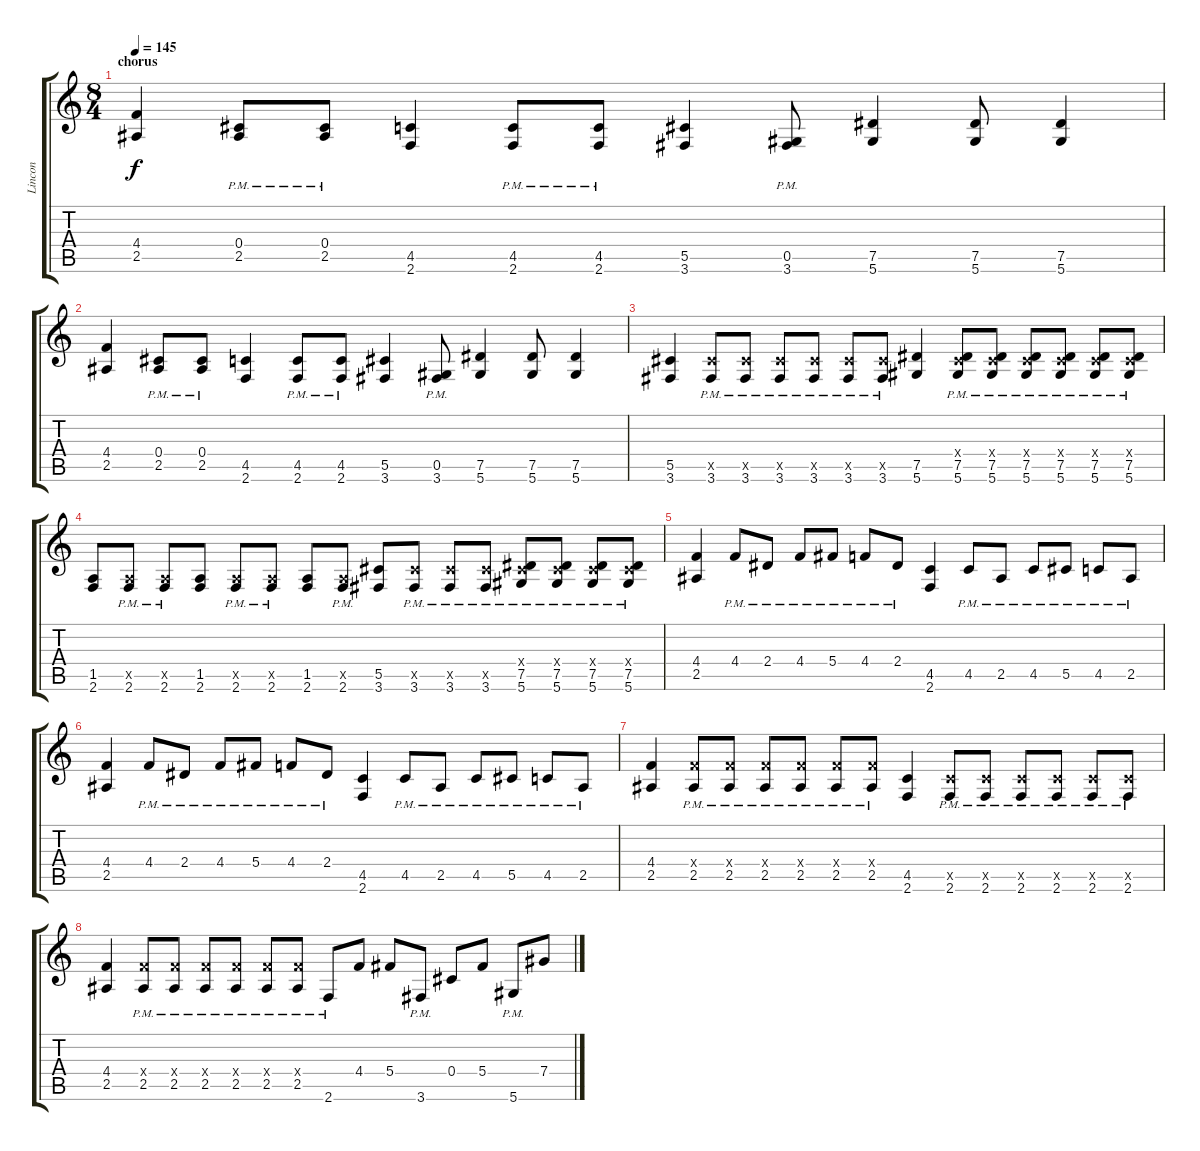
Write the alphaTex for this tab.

\track ("Lincon" "Lincon") {instrument distortionguitar}
\staff {score tabs}
\tuning (Eb4 Bb3 Gb3 Db3 Ab2 Eb2) {hide}
\ts (8 4)
\section ("" "chorus")
\tempo 145
\clef g2
\ks c
(4.4 2.5).4{dy f instrument distortionguitar} (0.4{pm} 2.5{pm}).8 (0.4{pm} 2.5{pm}).8 (4.5 2.6).4 (4.5{pm} 2.6{pm}).8 (4.5{pm} 2.6{pm}).8 (5.5 3.6).4 (0.5{pm} 3.6{pm}).8 (7.5 5.6).4 (7.5 5.6).8 (7.5 5.6).4 |
(4.4 2.5).4 (0.4{pm} 2.5{pm}).8 (0.4{pm} 2.5{pm}).8 (4.5 2.6).4 (4.5{pm} 2.6{pm}).8 (4.5{pm} 2.6{pm}).8 (5.5 3.6).4 (0.5{pm} 3.6{pm}).8 (7.5 5.6).4 (7.5 5.6).8 (7.5 5.6).4 |
(5.5 3.6).4 (5.5{x} 3.6{pm}).8 (5.5{x} 3.6{pm}).8 (5.5{x} 3.6{pm}).8 (5.5{x} 3.6{pm}).8 (5.5{x} 3.6{pm}).8 (5.5{x} 3.6{pm}).8 (7.5 5.6).4 (0.4{x} 7.5{pm} 5.6{pm}).8 (0.4{x} 7.5{pm} 5.6{pm}).8 (0.4{x} 7.5{pm} 5.6{pm}).8 (0.4{x} 7.5{pm} 5.6{pm}).8 (0.4{x} 7.5{pm} 5.6{pm}).8 (0.4{x} 7.5{pm} 5.6{pm}).8 |
(1.5 2.6).8 (1.5{x} 2.6{pm}).8 (1.5{x} 2.6{pm}).8 (1.5 2.6).8 (1.5{x} 2.6{pm}).8 (1.5{x} 2.6{pm}).8 (1.5 2.6).8 (1.5{x} 2.6{pm}).8 (5.5 3.6).8 (5.5{x} 3.6{pm}).8 (5.5{x} 3.6{pm}).8 (5.5{x} 3.6{pm}).8 (0.4{x} 7.5{pm} 5.6{pm}).8 (0.4{x} 7.5{pm} 5.6{pm}).8 (0.4{x} 7.5{pm} 5.6{pm}).8 (0.4{x} 7.5{pm} 5.6{pm}).8 |
(4.4 2.5).4 4.4{pm}.8 2.4{pm}.8 4.4{pm}.8 5.4{pm}.8 4.4{pm}.8 2.4{pm}.8 (4.5 2.6).4 4.5{pm}.8 2.5{pm}.8 4.5{pm}.8 5.5{pm}.8 4.5{pm}.8 2.5{pm}.8 |
(4.4 2.5).4 4.4{pm}.8 2.4{pm}.8 4.4{pm}.8 5.4{pm}.8 4.4{pm}.8 2.4{pm}.8 (4.5 2.6).4 4.5{pm}.8 2.5{pm}.8 4.5{pm}.8 5.5{pm}.8 4.5{pm}.8 2.5{pm}.8 |
(4.4 2.5).4 (4.4{x} 2.5{pm}).8 (4.4{x} 2.5{pm}).8 (4.4{x} 2.5{pm}).8 (4.4{x} 2.5{pm}).8 (4.4{x} 2.5{pm}).8 (4.4{x} 2.5{pm}).8 (4.5 2.6).4 (4.5{x} 2.6{pm}).8 (4.5{x} 2.6{pm}).8 (4.5{x} 2.6{pm}).8 (4.5{x} 2.6{pm}).8 (4.5{x} 2.6{pm}).8 (4.5{x} 2.6{pm}).8 |
(4.4 2.5).4 (4.4{x} 2.5{pm}).8 (4.4{x} 2.5{pm}).8 (4.4{x} 2.5{pm}).8 (4.4{x} 2.5{pm}).8 (4.4{x} 2.5{pm}).8 (4.4{x} 2.5{pm}).8 2.6{pm}.8 4.4.8 5.4.8 3.6{pm}.8 0.4.8 5.4.8 5.6{pm}.8 7.4.8
